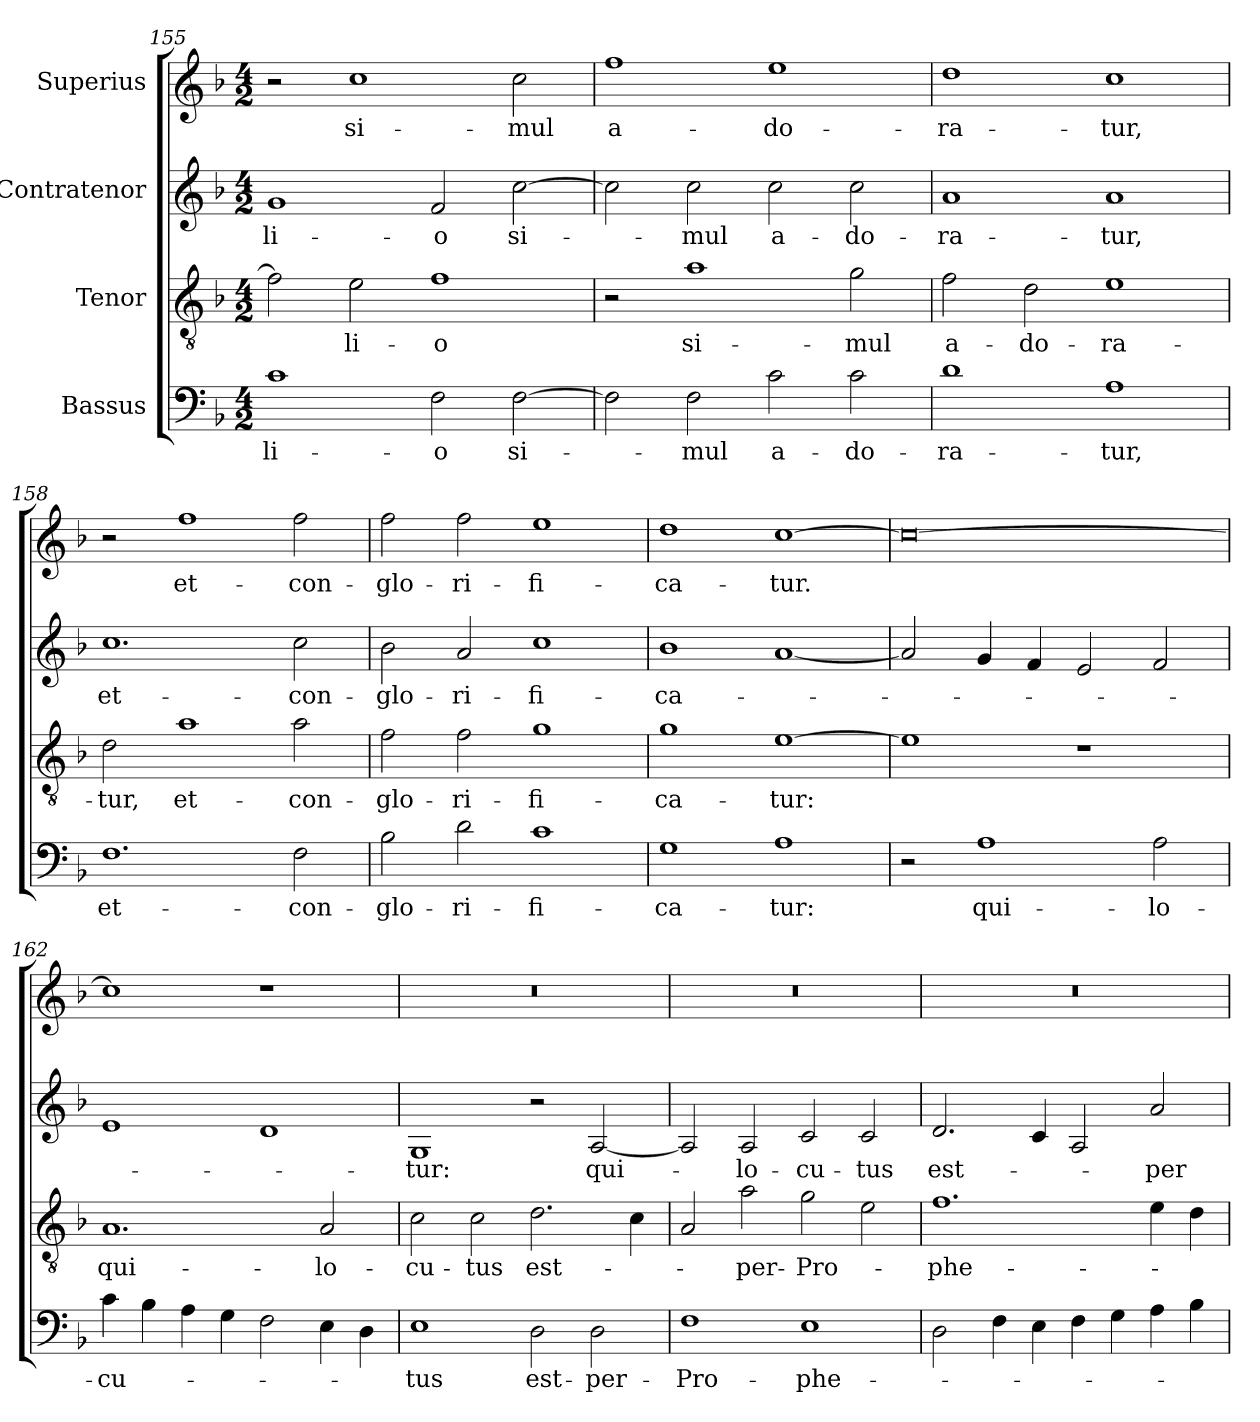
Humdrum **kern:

**kern	**text	**kern	**text	**kern	**text	**kern	**text
*part4	*part4	*part3	*part3	*part2	*part2	*part1	*part1
*staff4	*staff4	*staff3	*staff3	*staff2	*staff2	*staff1	*staff1
*I"Bassus	*	*I"Tenor	*	*I"Contratenor	*	*I"Superius	*
*clefF4	*	*clefGv2	*	*clefG2	*	*clefG2	*
*k[b-]	*	*k[b-]	*	*k[b-]	*	*k[b-]	*
*M4/2	*	*M4/2	*	*M4/2	*	*M4/2	*
=155	=155	=155	=155	=155	=155	=155	=155
1c\	-li-	2f\]	.	1g/	-li-	2r	.
.	.	2e\	-li-	.	.	1cc\	si-
2F\	-o	1f\	-o	2f/	-o	.	.
[2F\	si-	.	.	[2cc\	si-	2cc\	-mul
=156	=156	=156	=156	=156	=156	=156	=156
2F\]	.	2r	.	2cc\]	.	1ff\	a-
2F\	-mul	1a\	si-	2cc\	-mul	.	.
2c\	a-	.	.	2cc\	a-	1ee\	-do-
2c\	-do-	2g\	-mul	2cc\	-do-	.	.
=157	=157	=157	=157	=157	=157	=157	=157
1d\	-ra-	2f\	a-	1a/	-ra-	1dd\	-ra-
.	.	2d\	-do-	.	.	.	.
1A\	-tur,	1e\	-ra-	1a/	-tur,	1cc\	-tur,
=158	=158	=158	=158	=158	=158	=158	=158
1.F\	et-	2d\	-tur,	1.cc\	et-	2r	.
.	.	1a\	et-	.	.	1ff\	et-
2F\	con-	2a\	con-	2cc\	con-	2ff\	con-
=159	=159	=159	=159	=159	=159	=159	=159
2B-\	-glo-	2f\	-glo-	2b-\	-glo-	2ff\	-glo-
2d\	-ri-	2f\	-ri-	2a/	-ri-	2ff\	-ri-
1c\	-fi-	1g\	-fi-	1cc\	-fi-	1ee\	-fi-
=160	=160	=160	=160	=160	=160	=160	=160
1G\	-ca-	1g\	-ca-	1b-\	-ca-	1dd\	-ca-
1A\	-tur:	[1e\	-tur:	[1a/	.	[1cc\	-tur.
=161	=161	=161	=161	=161	=161	=161	=161
2r	.	1e\]	.	2a/]	.	0cc\_	.
1A\	qui-	.	.	4g/	.	.	.
.	.	.	.	4f/	.	.	.
.	.	1r	.	2e/	.	.	.
2A\	lo-	.	.	2f/	.	.	.
=162	=162	=162	=162	=162	=162	=162	=162
4c\	-cu-	1.A/	qui-	1e/	.	1cc\]	.
4B-\	.	.	.	.	.	.	.
4A\	.	.	.	.	.	.	.
4G\	.	.	.	.	.	.	.
2F\	.	.	.	1d/	.	1r	.
4E\	.	2A/	lo-	.	.	.	.
4D\	.	.	.	.	.	.	.
=163	=163	=163	=163	=163	=163	=163	=163
1E\	-tus	2c\	-cu-	1G/	-tur:	0r	.
.	.	2c\	-tus	.	.	.	.
2D\	est-	2.d\	est-	2r	.	.	.
2D\	per-	.	.	[2A/	qui-	.	.
.	.	4c\	.	.	.	.	.
=164	=164	=164	=164	=164	=164	=164	=164
1F\	Pro-	2A/	.	2A/]	.	0r	.
.	.	2a\	per-	2A/	lo-	.	.
1E\	-phe-	2g\	Pro-	2c/	-cu-	.	.
.	.	2e\	.	2c/	-tus	.	.
=165	=165	=165	=165	=165	=165	=165	=165
2D\	.	1.f\	-phe-	2.d/	est-	0r	.
4F\	.	.	.	.	.	.	.
4E\	.	.	.	4c/	.	.	.
4F\	.	.	.	2A/	.	.	.
4G\	.	.	.	.	.	.	.
4A\	.	4e\	.	2a/	per-	.	.
4B-\	.	4d\	.	.	.	.	.
=	=	=	=	=	=	=	=
*-	*-	*-	*-	*-	*-	*-	*-
